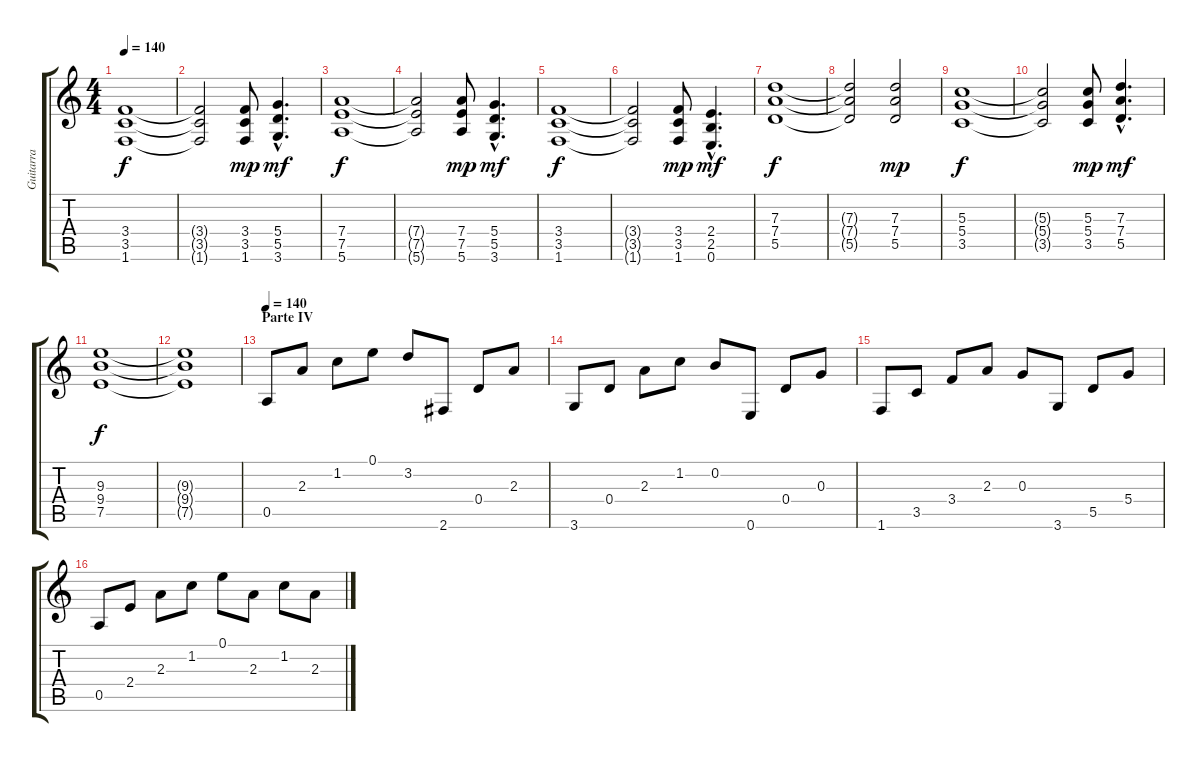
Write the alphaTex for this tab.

\track ("Guitarra" "Guitarra") {instrument electricguitarclean}
\staff {score tabs}
\tuning (E4 B3 G3 D3 A2 E2) {hide}
\ts (4 4)
\tempo 140
\clef g2
\ks c
(3.4 3.5 1.6).1{dy f} |
(3.4{t} 3.5{t} 1.6{t}).2 (3.4 3.5 1.6).8{dy mp} (5.4{hac} 5.5{hac} 3.6{hac}).4{d dy mf} |
(7.4 7.5 5.6).1{dy f} |
(7.4{t} 7.5{t} 5.6{t}).2 (7.4 7.5 5.6).8{dy mp} (5.4{hac} 5.5{hac} 3.6{hac}).4{d dy mf} |
(3.4 3.5 1.6).1{dy f} |
(3.4{t} 3.5{t} 1.6{t}).2 (3.4 3.5 1.6).8{dy mp} (2.4{hac} 2.5{hac} 0.6{hac}).4{d dy mf} |
(7.3 7.4 5.5).1{dy f} |
(7.3{t} 7.4{t} 5.5{t}).2 (7.3 7.4 5.5).2{dy mp} |
(5.3 5.4 3.5).1{dy f} |
(5.3{t} 5.4{t} 3.5{t}).2 (5.3 5.4 3.5).8{dy mp} (7.3{hac} 7.4{hac} 5.5{hac}).4{d dy mf} |
(9.3 9.4 7.5).1{dy f} |
(9.3{t} 9.4{t} 7.5{t}).1 |
\section ("" "Parte IV")
\tempo 140
0.5.8{volume 11 instrument electricguitarclean} 2.3.8 1.2.8 0.1.8 3.2.8 2.6.8 0.4.8 2.3.8 |
3.6.8 0.4.8 2.3.8 1.2.8 0.2.8 0.6.8 0.4.8 0.3.8 |
1.6.8 3.5.8 3.4.8 2.3.8 0.3.8 3.6.8 5.5.8 5.4.8 |
0.5.8 2.4.8 2.3.8 1.2.8 0.1.8 2.3.8 1.2.8 2.3.8
